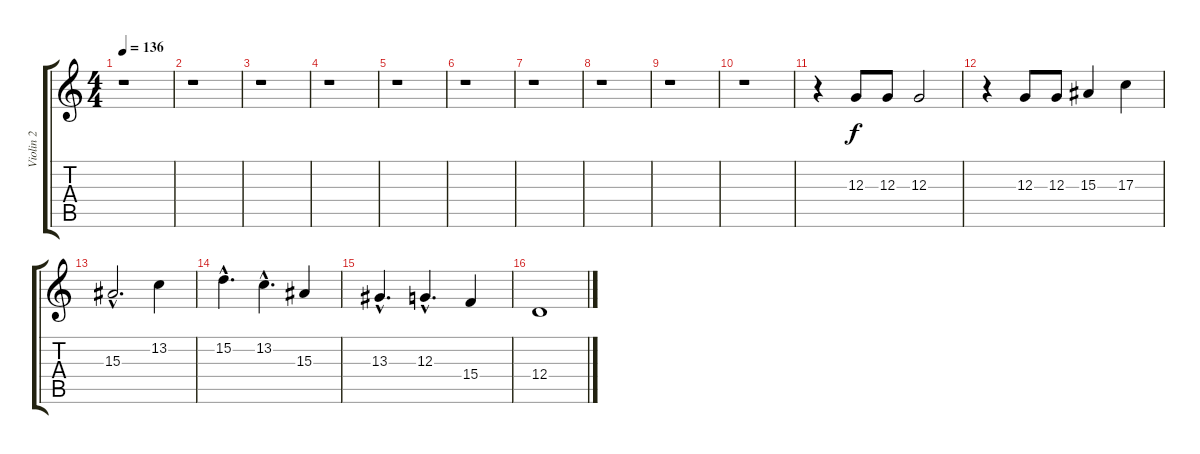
\track ("Violin 2" "Violin 2") {instrument violin}
\staff {score tabs}
\tuning (E4 B3 G3 D3 A2 E2) {hide}
\ts (4 4)
\tempo 136
\clef g2
\ks c
r.1{dy f} |
r.1 |
r.1 |
r.1 |
r.1 |
r.1 |
r.1 |
r.1 |
r.1 |
r.1 |
r.4{volume 13} 12.3.8 12.3.8 12.3.2 |
r.4 12.3.8 12.3.8 15.3.4 17.3.4 |
15.3{hac}.2{d} 13.2.4 |
15.2{hac}.4{d} 13.2{hac}.4{d} 15.3.4 |
13.3{hac}.4{d} 12.3{hac}.4{d} 15.4.4 |
12.4.1
